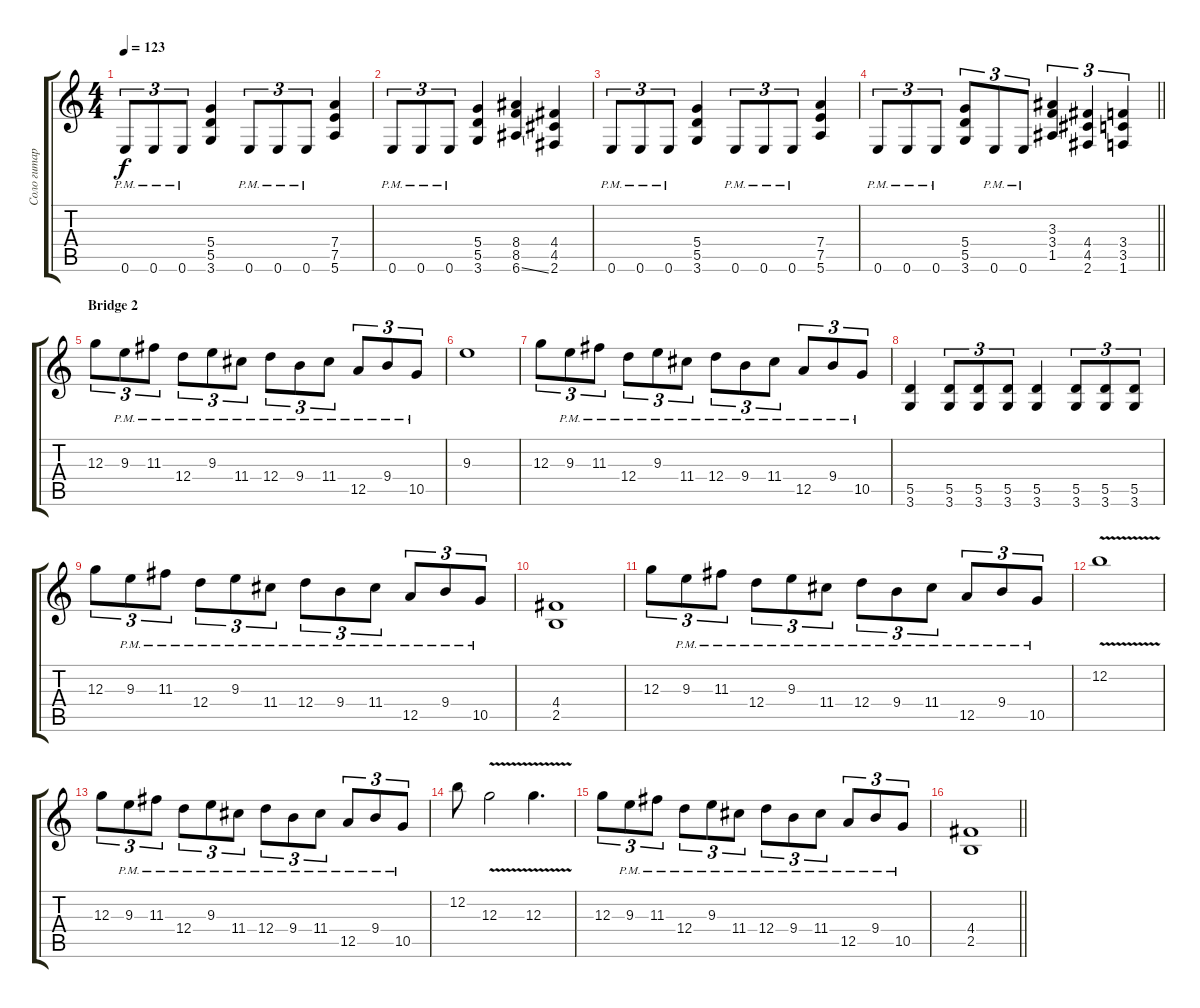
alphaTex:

\track ("Соло гитара" "Соло гитар") {instrument distortionguitar}
\staff {score tabs}
\tuning (E4 B3 G3 D3 A2 E2) {hide}
\ts (4 4)
\tempo 123
\clef g2
\ks c
0.6{pm}.8{tu (3 2) dy f} 0.6{pm}.8{tu (3 2)} 0.6{pm}.8{tu (3 2)} (5.4 5.5 3.6).4 0.6{pm}.8{tu (3 2)} 0.6{pm}.8{tu (3 2)} 0.6{pm}.8{tu (3 2)} (7.4 7.5 5.6).4 |
0.6{pm}.8{tu (3 2)} 0.6{pm}.8{tu (3 2)} 0.6{pm}.8{tu (3 2)} (5.4 5.5 3.6).4 (8.4 8.5 6.6{ss}).4 (4.4 4.5 2.6).4 |
0.6{pm}.8{tu (3 2)} 0.6{pm}.8{tu (3 2)} 0.6{pm}.8{tu (3 2)} (5.4 5.5 3.6).4 0.6{pm}.8{tu (3 2)} 0.6{pm}.8{tu (3 2)} 0.6{pm}.8{tu (3 2)} (7.4 7.5 5.6).4 |
\barLineRight lightlight
0.6{pm}.8{tu (3 2)} 0.6{pm}.8{tu (3 2)} 0.6{pm}.8{tu (3 2)} (5.4 5.5 3.6).8{tu (3 2)} 0.6{pm}.8{tu (3 2)} 0.6{pm}.8{tu (3 2)} (3.3 3.4 1.5).4{tu (3 2)} (4.4 4.5 2.6).4{tu (3 2)} (3.4 3.5 1.6).4{tu (3 2)} |
\section ("" "Bridge 2")
12.3.8{tu (3 2)} 9.3{pm}.8{tu (3 2)} 11.3{pm}.8{tu (3 2)} 12.4{pm}.8{tu (3 2)} 9.3{pm}.8{tu (3 2)} 11.4{pm}.8{tu (3 2)} 12.4{pm}.8{tu (3 2)} 9.4{pm}.8{tu (3 2)} 11.4{pm}.8{tu (3 2)} 12.5{pm}.8{tu (3 2)} 9.4{pm}.8{tu (3 2)} 10.5{pm}.8{tu (3 2)} |
9.3.1 |
12.3.8{tu (3 2)} 9.3{pm}.8{tu (3 2)} 11.3{pm}.8{tu (3 2)} 12.4{pm}.8{tu (3 2)} 9.3{pm}.8{tu (3 2)} 11.4{pm}.8{tu (3 2)} 12.4{pm}.8{tu (3 2)} 9.4{pm}.8{tu (3 2)} 11.4{pm}.8{tu (3 2)} 12.5{pm}.8{tu (3 2)} 9.4{pm}.8{tu (3 2)} 10.5{pm}.8{tu (3 2)} |
(5.5 3.6).4 (5.5 3.6).8{tu (3 2)} (5.5 3.6).8{tu (3 2)} (5.5 3.6).8{tu (3 2)} (5.5 3.6).4 (5.5 3.6).8{tu (3 2)} (5.5 3.6).8{tu (3 2)} (5.5 3.6).8{tu (3 2)} |
12.3.8{tu (3 2)} 9.3{pm}.8{tu (3 2)} 11.3{pm}.8{tu (3 2)} 12.4{pm}.8{tu (3 2)} 9.3{pm}.8{tu (3 2)} 11.4{pm}.8{tu (3 2)} 12.4{pm}.8{tu (3 2)} 9.4{pm}.8{tu (3 2)} 11.4{pm}.8{tu (3 2)} 12.5{pm}.8{tu (3 2)} 9.4{pm}.8{tu (3 2)} 10.5{pm}.8{tu (3 2)} |
(4.4 2.5).1 |
12.3.8{tu (3 2)} 9.3{pm}.8{tu (3 2)} 11.3{pm}.8{tu (3 2)} 12.4{pm}.8{tu (3 2)} 9.3{pm}.8{tu (3 2)} 11.4{pm}.8{tu (3 2)} 12.4{pm}.8{tu (3 2)} 9.4{pm}.8{tu (3 2)} 11.4{pm}.8{tu (3 2)} 12.5{pm}.8{tu (3 2)} 9.4{pm}.8{tu (3 2)} 10.5{pm}.8{tu (3 2)} |
12.2{v}.1 |
12.3.8{tu (3 2)} 9.3{pm}.8{tu (3 2)} 11.3{pm}.8{tu (3 2)} 12.4{pm}.8{tu (3 2)} 9.3{pm}.8{tu (3 2)} 11.4{pm}.8{tu (3 2)} 12.4{pm}.8{tu (3 2)} 9.4{pm}.8{tu (3 2)} 11.4{pm}.8{tu (3 2)} 12.5{pm}.8{tu (3 2)} 9.4{pm}.8{tu (3 2)} 10.5{pm}.8{tu (3 2)} |
12.2.8 12.3{v}.2 12.3{v}.4{d} |
12.3.8{tu (3 2)} 9.3{pm}.8{tu (3 2)} 11.3{pm}.8{tu (3 2)} 12.4{pm}.8{tu (3 2)} 9.3{pm}.8{tu (3 2)} 11.4{pm}.8{tu (3 2)} 12.4{pm}.8{tu (3 2)} 9.4{pm}.8{tu (3 2)} 11.4{pm}.8{tu (3 2)} 12.5{pm}.8{tu (3 2)} 9.4{pm}.8{tu (3 2)} 10.5{pm}.8{tu (3 2)} |
\barLineRight lightlight
(4.4 2.5).1
